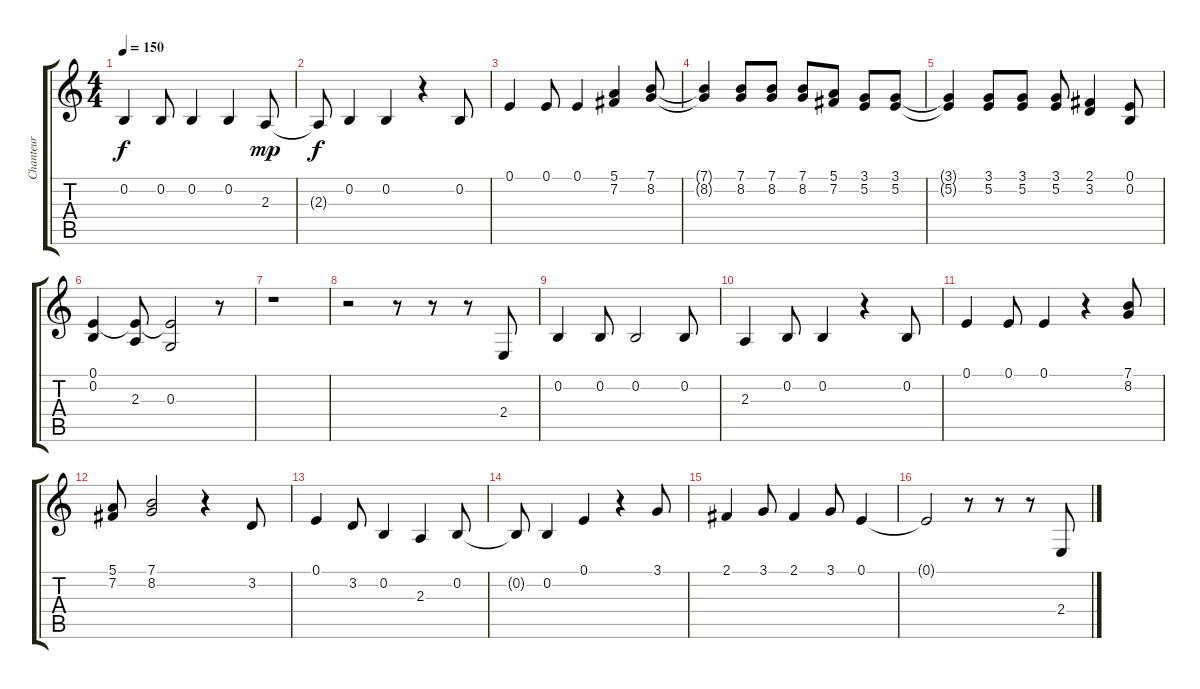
\track ("Chanteur" "Chanteur") {instrument harmonica}
\staff {score tabs}
\tuning (E4 B3 G3 D3 A2 E2) {hide}
\ts (4 4)
\tempo 150
\clef g2
\ks c
0.2.4{dy f} 0.2.8 0.2.4 0.2.4 2.3.8{dy mp} |
2.3{t}.8{dy f} 0.2.4 0.2.4 r.4 0.2.8 |
0.1.4 0.1.8 0.1.4 (5.1 7.2).4 (7.1 8.2).8 |
(7.1{t} 8.2{t}).4 (7.1 8.2).8 (7.1 8.2).8 (7.1 8.2).8 (5.1 7.2).8 (3.1 5.2).8 (3.1 5.2).8 |
(3.1{t} 5.2{t}).4 (3.1 5.2).8 (3.1 5.2).8 (3.1 5.2).8 (2.1 3.2).4 (0.1 0.2).8 |
(0.1 0.2).4 (0.1{t} 2.3).8 (0.1{t} 0.3).2 r.8 |
r.1 |
r.2 r.8 r.8 r.8 2.4.8 |
0.2.4 0.2.8 0.2.2 0.2.8 |
2.3.4 0.2.8 0.2.4 r.4 0.2.8 |
0.1.4 0.1.8 0.1.4 r.4 (7.1 8.2).8 |
(5.1 7.2).8 (7.1 8.2).2 r.4 3.2.8 |
0.1.4 3.2.8 0.2.4 2.3.4 0.2.8 |
0.2{t}.8 0.2.4 0.1.4 r.4 3.1.8 |
2.1.4 3.1.8 2.1.4 3.1.8 0.1.4 |
0.1{t}.2 r.8 r.8 r.8 2.4.8
